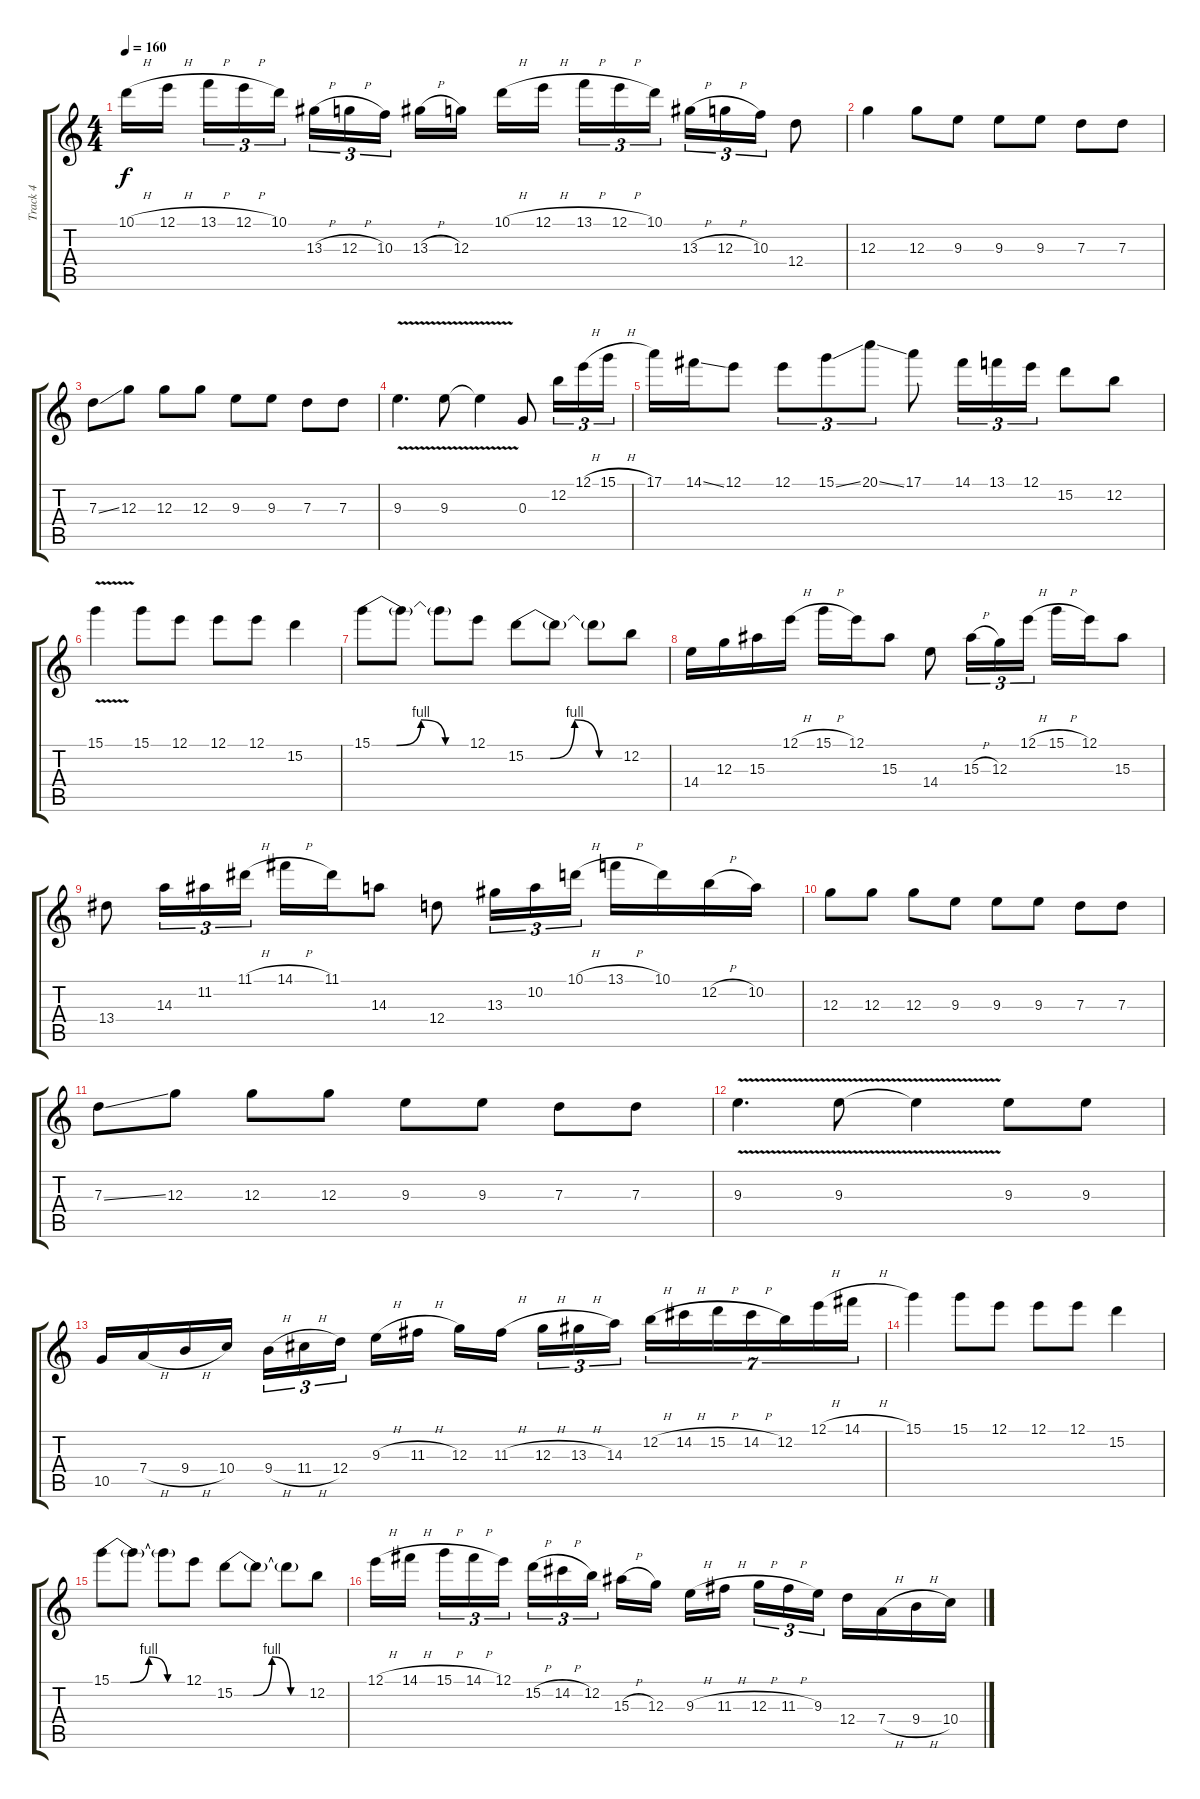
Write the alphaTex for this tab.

\track ("Track 4" "Track 4") {instrument overdrivenguitar}
\staff {score tabs}
\tuning (E4 B3 G3 D3 A2 E2) {hide}
\ts (4 4)
\tempo 160
\clef g2
\ks c
10.1{h}.16{dy f} 12.1{h}.16 13.1{h}.16{tu (3 2)} 12.1{h}.16{tu (3 2)} 10.1.16{tu (3 2)} 13.3{h}.16{tu (3 2)} 12.3{h}.16{tu (3 2)} 10.3.16{tu (3 2)} 13.3{h}.16 12.3.16 10.1{h}.16 12.1{h}.16 13.1{h}.16{tu (3 2)} 12.1{h}.16{tu (3 2)} 10.1.16{tu (3 2)} 13.3{h}.16{tu (3 2)} 12.3{h}.16{tu (3 2)} 10.3.16{tu (3 2)} 12.4.8 |
12.3.4 12.3.8 9.3.8 9.3.8 9.3.8 7.3.8 7.3.8 |
7.3{ss}.8 12.3.8 12.3.8 12.3.8 9.3.8 9.3.8 7.3.8 7.3.8 |
9.3{v}.4{d} 9.3{v}.8 9.3{t}.4 0.3.8 12.2.16{tu (3 2)} 12.1{h}.16{tu (3 2)} 15.1{h}.16{tu (3 2)} |
17.1.16 14.1{ss}.16 12.1.8 12.1.8{tu (3 2)} 15.1{ss}.8{tu (3 2)} 20.1{ss}.8{tu (3 2)} 17.1.8 14.1.16{tu (3 2)} 13.1.16{tu (3 2)} 12.1.16{tu (3 2)} 15.2.8 12.2.8 |
15.1{v}.4 15.1.8 12.1.8 12.1.8 12.1.8 15.2.4 |
15.1{be (custom 0 0 15 0 30 4 45 0 60 0)}.8 15.1{t}.8 15.1{t}.8 12.1.8 15.2{be (custom 0 0 15 0 30 4 45 0 60 0)}.8 15.2{t}.8 15.2{t}.8 12.2.8 |
14.4.16 12.3.16 15.3.16 12.1{h}.16 15.1{h}.16 12.1.16 15.3.8 14.4.8 15.3{h}.16{tu (3 2)} 12.3.16{tu (3 2)} 12.1{h}.16{tu (3 2)} 15.1{h}.16 12.1.16 15.3.8 |
13.4.8 14.3.16{tu (3 2)} 11.2.16{tu (3 2)} 11.1{h}.16{tu (3 2)} 14.1{h}.16 11.1.16 14.3.8 12.4.8 13.3.16{tu (3 2)} 10.2.16{tu (3 2)} 10.1{h}.16{tu (3 2)} 13.1{h}.16 10.1.16 12.2{h}.16 10.2.16 |
12.3.8 12.3.8 12.3.8 9.3.8 9.3.8 9.3.8 7.3.8 7.3.8 |
7.3{ss}.8 12.3.8 12.3.8 12.3.8 9.3.8 9.3.8 7.3.8 7.3.8 |
9.3{v}.4{d} 9.3{v}.8 9.3{t}.4 9.3.8 9.3.8 |
10.5.16 7.4{h}.16 9.4{h}.16 10.4.16 9.4{h}.16{tu (3 2)} 11.4{h}.16{tu (3 2)} 12.4.16{tu (3 2)} 9.3{h}.16 11.3{h}.16 12.3.16 11.3{h}.16 12.3{h}.16{tu (3 2)} 13.3{h}.16{tu (3 2)} 14.3.16{tu (3 2)} 12.2{h}.16{tu (7 4)} 14.2{h}.16{tu (7 4)} 15.2{h}.16{tu (7 4)} 14.2{h}.16{tu (7 4)} 12.2.16{tu (7 4)} 12.1{h}.16{tu (7 4)} 14.1{h}.16{tu (7 4)} |
15.1.4 15.1.8 12.1.8 12.1.8 12.1.8 15.2.4 |
15.1{be (custom 0 0 15 0 30 4 45 0 60 0)}.8 15.1{t}.8 15.1{t}.8 12.1.8 15.2{be (custom 0 0 15 0 30 4 45 0 60 0)}.8 15.2{t}.8 15.2{t}.8 12.2.8 |
12.1{h}.16 14.1{h}.16 15.1{h}.16{tu (3 2)} 14.1{h}.16{tu (3 2)} 12.1.16{tu (3 2)} 15.2{h}.16{tu (3 2)} 14.2{h}.16{tu (3 2)} 12.2.16{tu (3 2)} 15.3{h}.16 12.3.16 9.3{h}.16 11.3{h}.16 12.3{h}.16{tu (3 2)} 11.3{h}.16{tu (3 2)} 9.3.16{tu (3 2)} 12.4.16 7.4{h}.16 9.4{h}.16 10.4.16
